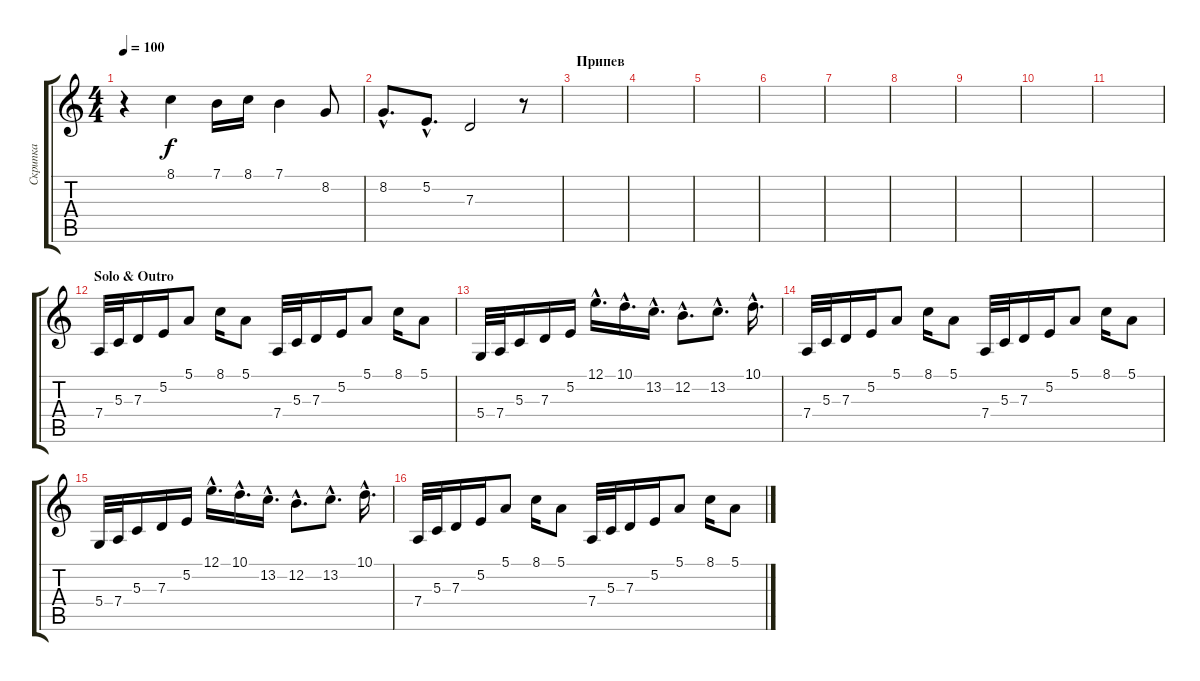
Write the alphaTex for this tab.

\track ("Скрипка" "Скрипка") {instrument violin}
\staff {score tabs}
\tuning (E4 B3 G3 D3 A2 E2) {hide}
\ts (4 4)
\tempo 100
\clef g2
\ks c
r.4{dy f} 8.1.4 7.1.16 8.1.16 7.1.4 8.2.8 |
8.2{hac}.8{d} 5.2{hac}.8{d} 7.3.2 r.8 |
\section ("" "Припев")
|
|
|
|
|
|
|
|
|
\section ("" "Solo & Outro")
7.4.32 5.3.32 7.3.16 5.2.16 5.1.8 8.1.16 5.1.8 7.4.32 5.3.32 7.3.16 5.2.16 5.1.8 8.1.16 5.1.8 |
5.4.32 7.4.32 5.3.16 7.3.16 5.2.16 12.1{hac}.16{d} 10.1{hac}.16{d} 13.2{hac}.16{d} 12.2{hac}.8{d} 13.2{hac}.8{d} 10.1{hac}.16{d} |
7.4.32 5.3.32 7.3.16 5.2.16 5.1.8 8.1.16 5.1.8 7.4.32 5.3.32 7.3.16 5.2.16 5.1.8 8.1.16 5.1.8 |
5.4.32 7.4.32 5.3.16 7.3.16 5.2.16 12.1{hac}.16{d} 10.1{hac}.16{d} 13.2{hac}.16{d} 12.2{hac}.8{d} 13.2{hac}.8{d} 10.1{hac}.16{d} |
7.4.32 5.3.32 7.3.16 5.2.16 5.1.8 8.1.16 5.1.8 7.4.32 5.3.32 7.3.16 5.2.16 5.1.8 8.1.16 5.1.8
